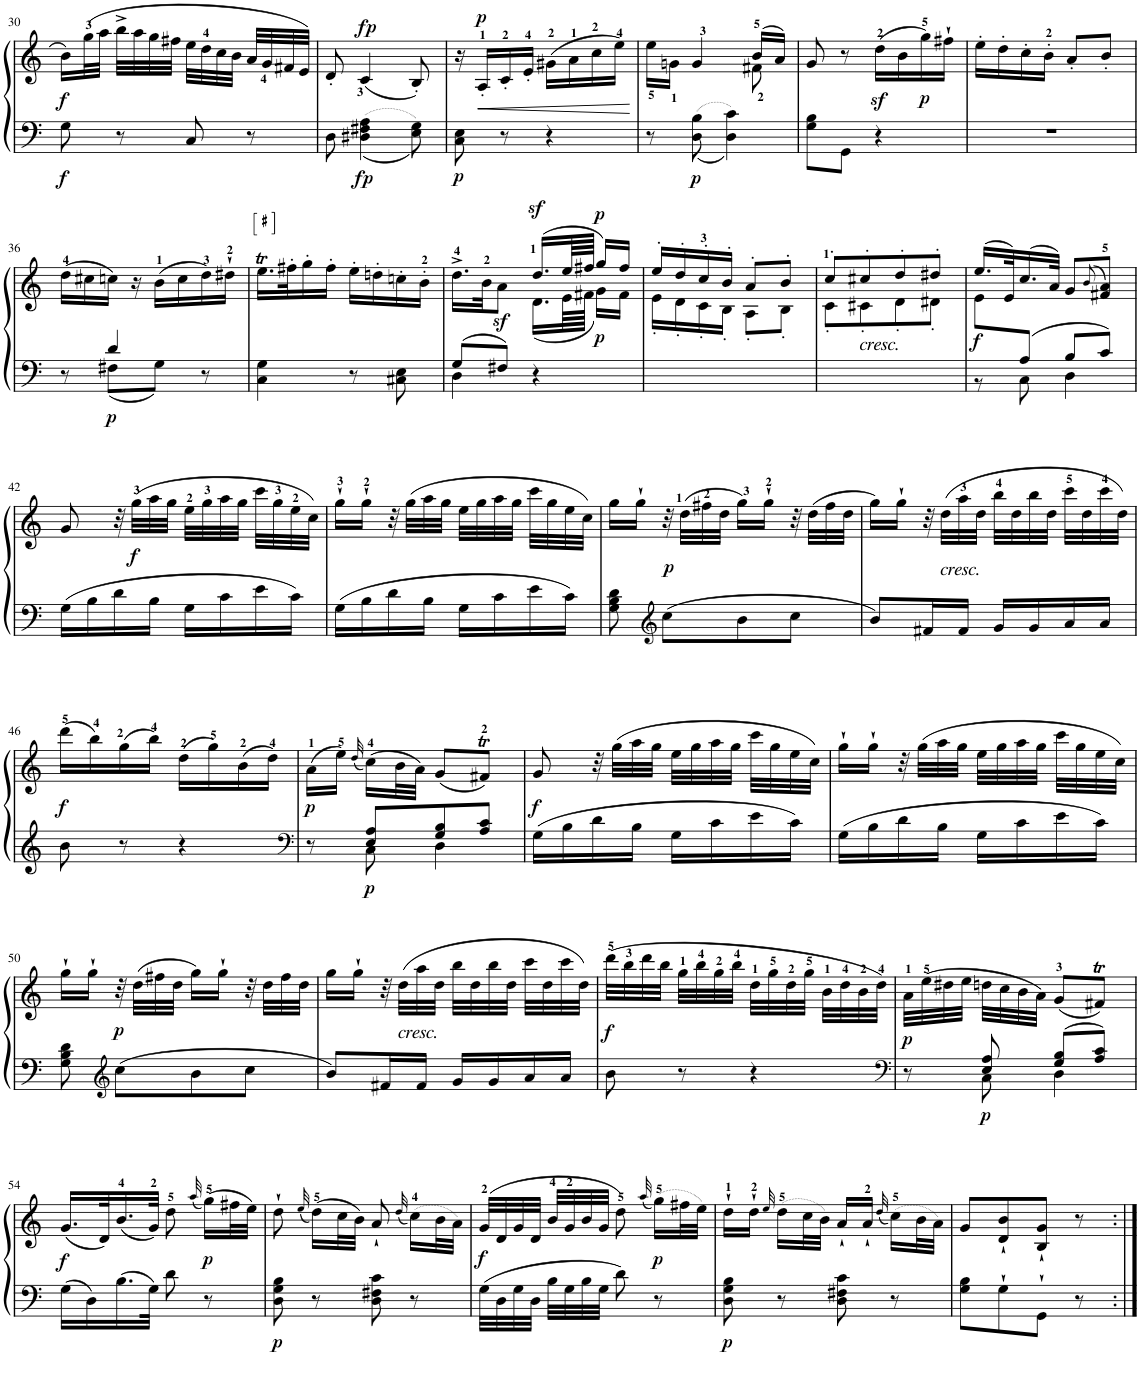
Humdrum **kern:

**kern	**kern	**dynam
*part1	*part1	*part1
*staff2	*staff1	*staff1/2
*I"Piano	*	*
*I'Pno.	*	*
!!LO:PB:g=z
*clefF4	*clefG2	*
*k[]	*k[]	*
*M2/4	*M2/4	*
=30	=30	=30
!	!	!LO:DY:b=2
!	!	!LO:DY:n=1:b
8G\	16b\LL	f f
.	(32gg\L	.
.	32aa\JJJ	.
8r	32bb^\LLL	.
.	32aa\	.
.	32gg\	.
.	32ff#X\JJJ	.
8C/	32ee\LLL	.
.	32dd\	.
.	32cc\	.
.	32b\JJJ	.
8r	32a/LLL	.
.	32g/	.
.	32f#X/	.
.	32e/JJJ)	.
=31	=31	=31
8D\	8d'/	.
!	!	!LO:DY:b=2
!	!	!LO:DY:n=1:a
4D#X\ 4F#X\ 4A\	(4c/	fp fp
8E\ 8G\	8B'/)	.
=32	=32	=32
!	!	!LO:DY:b=2
8C\ 8E\	16r	p
!	!	!LO:HP:b
!	!	!LO:DY:n=1:a
.	16A'/LL	< p
8r	16c'/	.
.	16e'/JJ	.
4r	(16g#X\LL	.
.	16a\	.
.	16cc\	.
.	16ee\JJ)	.
.	.	[
=33	=33	=33
*	*^	*
8r	8ryy	16ee\LL	.
.	.	16gn\JJ	.
!	!	!	!LO:DY:b=2
8D\ 8B\	4g/	4ryy	p
4D\ 4c\	.	.	.
.	(16b/LL	8f#X\	.
.	16a/JJ)	.	.
*	*v	*v	*
=34	=34	=34
8G\ 8B\L	8g/	.
8GG\J	8r	.
4r	(16ddz<\LL	.
.	16b\	.
!	!	!LO:DY:b
.	16gg\)	p
.	16ff#X`\JJ	.
=35	=35	=35
2r	16ee'\LL	.
.	16dd'\	.
.	16cc'\	.
.	16b'\JJ	.
.	8a'/L	.
.	8b'/J	.
!!LO:LB:g=z
=36	=36	=36
*^	*	*
8r	8ryy	(16dd\LL	.
.	.	16cc#X\	.
!	!	!	!LO:DY:b=2
4d/	8F#X\L	16ccn\JJ)	p
.	.	16r	.
.	8G\J	(16b\LL	.
.	.	16cc\	.
8r	8ryy	16dd\)	.
.	.	16dd#X`\JJ	.
*v	*v	*	*
=37	=37	=37
4C\ 4G\	16.eet\LL	.
.	32ff#X'\K	.
.	16gg'\	.
.	16ff#'\JJ	.
8r	16ee'\LL	.
.	16ddn'\	.
8C#X\ 8E\	16ccn'\	.
.	16b'\JJ	.
=38	=38	=38
*^	*^	*
8G/L	4D\	16.dd^\LL	4ryy	.
.	.	32b\JK	.	.
!	!	!	!	!LO:DY:a=2
8F#X/J	.	8a\J	.	sf
!	!	!	!	!LO:DY:a
4r	4ryy	(>16.dd/LL	(16.d\LL	sf
.	.	64ee/LL	64e\LL	.
.	.	64ff#X/JJJJ	64f#X\JJJJ	.
!	!	!	!	!LO:DY:a
!	!	!	!	!LO:DY:n=1:b
.	.	16gg/LL)	16g\LL)	p p
.	.	16ff#/JJ	16f#\JJ	.
*v	*v	*	*	*
=39	=39	=39	=39
2ryy	16ee'/LL	16e'\LL	.
.	16dd'/	16d'\	.
.	16cc'/	16c'\	.
.	16b'/JJ	16B'\JJ	.
.	8a'/L	8A'\L	.
.	8b'/J	8B'\J	.
=40	=40	=40	=40
2ryy	8cc'/L	8c'\L	.
!	!LO:TX:b:i:t=cresc.	!	!
.	8cc#X'/	8c#X'\	.
.	8dd'/	8d'\	.
.	8dd#X'/J	8d#X'\J	.
=41	=41	=41	=41
*^	*	*	*
!	!	!	!	!LO:DY:a=2
8ryy	8r	(>16.ee/LL	8e\L	f
.	.	32e/K)	.	.
8A/J	8C\	(>16.cc/	4.ryy	.
.	.	32a/JJk)	.	.
8B/L	4D\	8g/L	.	.
.	.	(>8qb/	.	.
8c/J	.	8f#X/ 8a/J)	.	.
*v	*v	*	*	*
*	*v	*v	*
!!LO:LB:g=z
=42	=42	=42
16G\LL	8g/	.
16B\	.	.
16d\	32r	.
!	!	!LO:DY:b
.	(32gg\LLL	f
16B\JJ	32aa\	.
.	32gg\JJJ	.
16G\LL	32ee\LLL	.
.	32gg\	.
16c\	32aa\	.
.	32gg\JJJ	.
16e\	32ccc\LLL	.
.	32gg\	.
16c\JJ	32ee\	.
.	32cc\JJJ)	.
=43	=43	=43
16G\LL	16gg`\LL	.
16B\	16gg`\JJ	.
16d\	32r	.
.	(32gg\LLL	.
16B\JJ	32aa\	.
.	32gg\JJJ	.
16G\LL	32ee\LLL	.
.	32gg\	.
16c\	32aa\	.
.	32gg\JJJ	.
16e\	32ccc\LLL	.
.	32gg\	.
16c\JJ	32ee\	.
.	32cc\JJJ)	.
=44	=44	=44
8G\ 8B\ 8d\	16gg\LL	.
.	16gg`\JJ	.
*clefG2	*	*
!	!	!LO:DY:a=2
8cc\L	32r	p
.	(32dd\LLL	.
.	32ff#X\	.
.	32dd\JJJ	.
8b\	16gg\LL)	.
.	16gg`\JJ	.
8cc\J	32r	.
.	(32dd\LLL	.
.	32ff#\	.
.	32dd\JJJ	.
=45	=45	=45
8b/L	16gg\LL)	.
.	16gg`\JJ	.
16f#X/L	32r	.
!	!LO:TX:b:i:t=cresc.	!
.	(32dd\LLL	.
16f#/JJ	32aa\	.
.	32dd\JJJ	.
16g/LL	32bb\LLL	.
.	32dd\	.
16g/	32bb\	.
.	32dd\JJJ	.
16a/	32ccc\LLL	.
.	32dd\	.
16a/JJ	32ccc\	.
.	32dd\JJJ)	.
!!LO:LB:g=z
=46	=46	=46
!	!	!LO:DY:b
8b\	(16ddd\LL	f
.	16bb\)	.
8r	(16gg\	.
.	16bb\JJ)	.
4r	(16dd\LL	.
.	16gg\)	.
.	(16b\	.
.	16dd\JJ)	.
=47	=47	=47
*clefF4	*	*
*^	*	*
!	!	!	!LO:DY:b
8r	8ryy	(16a\LL	p
.	.	16ee\JJ)	.
.	.	(32qdd/	.
!	!	!	!LO:DY:b=2
8E/ 8A/L	8C\	(16cc\LL)	p
.	.	32b\L	.
.	.	32a\JJJ)	.
8G/ 8B/	4D\	(8g/L	.
8A/ 8c/J	.	8f#Xt/J)	.
*v	*v	*	*
=48	=48	=48
!	!	!LO:DY:b
16G\LL	8g/	f
16B\	.	.
16d\	32r	.
.	(32gg\LLL	.
16B\JJ	32aa\	.
.	32gg\JJJ	.
16G\LL	32ee\LLL	.
.	32gg\	.
16c\	32aa\	.
.	32gg\JJJ	.
16e\	32ccc\LLL	.
.	32gg\	.
16c\JJ	32ee\	.
.	32cc\JJJ)	.
=49	=49	=49
16G\LL	16gg`\LL	.
16B\	16gg`\JJ	.
16d\	32r	.
.	(32gg\LLL	.
16B\JJ	32aa\	.
.	32gg\JJJ	.
16G\LL	32ee\LLL	.
.	32gg\	.
16c\	32aa\	.
.	32gg\JJJ	.
16e\	32ccc\LLL	.
.	32gg\	.
16c\JJ	32ee\	.
.	32cc\JJJ)	.
!!LO:LB:g=z
=50	=50	=50
8G\ 8B\ 8d\	16gg`\LL	.
.	16gg`\JJ	.
*clefG2	*	*
!	!	!LO:DY:a=2
8cc\L	32r	p
.	(32dd\LLL	.
.	32ff#X\	.
.	32dd\JJJ	.
8b\	16gg\LL)	.
.	16gg`\JJ	.
8cc\J	32r	.
.	32dd\LLL	.
.	32ff#\	.
.	32dd\JJJ	.
=51	=51	=51
8b/L	16gg\LL	.
.	16gg`\JJ	.
16f#X/L	32r	.
!	!LO:TX:b:i:t=cresc.	!
.	(32dd\LLL	.
16f#/JJ	32aa\	.
.	32dd\JJJ	.
16g/LL	32bb\LLL	.
.	32dd\	.
16g/	32bb\	.
.	32dd\JJJ	.
16a/	32ccc\LLL	.
.	32dd\	.
16a/JJ	32ccc\	.
.	32dd\JJJ)	.
=52	=52	=52
!	!	!LO:DY:b
8b\	(32ddd\LLL	f
.	32bb\	.
.	32ddd\	.
.	32bb\JJJ	.
8r	32gg\LLL	.
.	32bb\	.
.	32gg\	.
.	32bb\JJJ	.
4r	32dd\LLL	.
.	32gg\	.
.	32dd\	.
.	32gg\JJJ	.
.	32b\LLL	.
.	32dd\	.
.	32b\	.
.	32dd\JJJ)	.
=53	=53	=53
*clefF4	*	*
*^	*	*
!	!	!	!LO:DY:b
8r	8ryy	32a\LLL	p
.	.	(32ee\	.
.	.	32dd#X\	.
.	.	32ee\JJJ	.
!	!	!	!LO:DY:b=2
8E/ 8A/	8C\	32ddn\LLL	p
.	.	32cc\	.
.	.	32b\	.
.	.	32a\JJJ)	.
8G/ 8B/L	4D\	(8g/L	.
8A/ 8c/J	.	8f#Xt/J)	.
*v	*v	*	*
!!LO:LB:g=z
=54	=54	=54
!	!	!LO:DY:b
16G\LL	(16.g/LL	f
16D\	.	.
.	32d/K)	.
16.B\	(16.b/	.
32G\JJk	32g/JJk)	.
8d\	8dd\	.
.	(32qaa/	.
!	!	!LO:DY:b
8r	(16gg\LL)	p
.	32ff#X\L	.
.	32ee\JJJ)	.
=55	=55	=55
!	!	!LO:DY:b=2
8D\ 8G\ 8B\	8dd`\	p
.	(32qee/	.
8r	(16dd\LL)	.
.	32cc\L	.
.	32b\JJJ)	.
8D\ 8F#X\ 8c\	8a`/	.
.	(32qdd/	.
8r	(16cc\LL)	.
.	32b\L	.
.	32a\JJJ)	.
=56	=56	=56
!	!	!LO:DY:b
32G\LLL	(32g/LLL	f
32D\	32d/	.
32G\	32g/	.
32D\JJJ	32d/JJJ	.
32B\LLL	32b/LLL	.
32G\	32g/	.
32B\	32b/	.
32G\JJJ	32g/JJJ	.
8d\	8dd\)	.
.	(32qaa/	.
!	!	!LO:DY:b
8r	(16gg\LL)	p
.	32ff#X\L	.
.	32ee\JJJ)	.
=57	=57	=57
!	!	!LO:DY:b=2
8D\ 8G\ 8B\	16dd`\LL	p
.	16dd`\JJ	.
.	32qee/	.
8r	(16dd\LL	.
.	32cc\L	.
.	32b\JJJ)	.
8D\ 8F#X\ 8c\	16a`/LL	.
.	16a`/JJ	.
.	(32qdd/	.
8r	(16cc\LL)	.
.	32b\L	.
.	32a\JJJ)	.
=58	=58	=58
8G\ 8B\L	8g/L	.
8G`\	8d/` 8b/`	.
8GG`\J	8B/` 8g/`J	.
8r	8r	.
=:|!	=:|!	=:|!
*-	*-	*-
